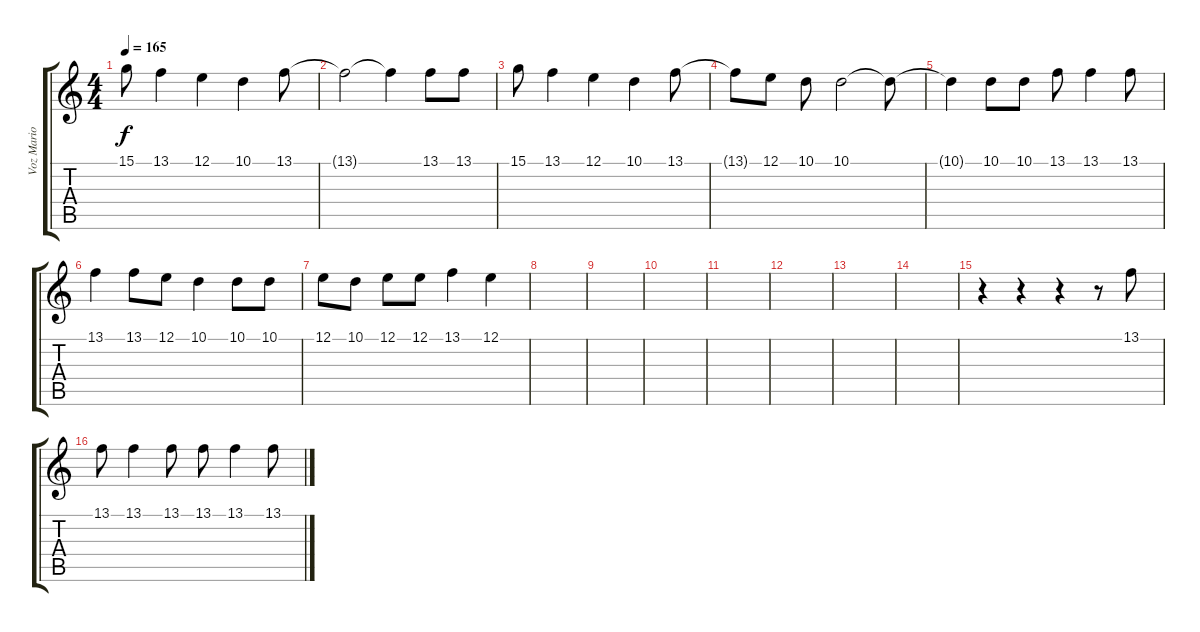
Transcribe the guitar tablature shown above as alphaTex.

\track ("Voz Mario Muñoz" "Voz Mario ") {instrument piccolo}
\staff {score tabs}
\tuning (E4 B3 G3 D3 A2 E2) {hide}
\ts (4 4)
\tempo 165
\clef g2
\ks c
15.1.8{dy f} 13.1.4 12.1.4 10.1.4 13.1.8 |
13.1{t}.2 13.1{t}.4 13.1.8 13.1.8 |
15.1.8 13.1.4 12.1.4 10.1.4 13.1.8 |
13.1{t}.8 12.1.8 10.1.8 10.1.2 10.1{t}.8 |
10.1{t}.4 10.1.8 10.1.8 13.1.8 13.1.4 13.1.8 |
13.1.4 13.1.8 12.1.8 10.1.4 10.1.8 10.1.8 |
12.1.8 10.1.8 12.1.8 12.1.8 13.1.4 12.1.4 |
|
|
|
|
|
|
|
r.4 r.4 r.4 r.8 13.1.8 |
13.1.8 13.1.4 13.1.8 13.1.8 13.1.4 13.1.8
